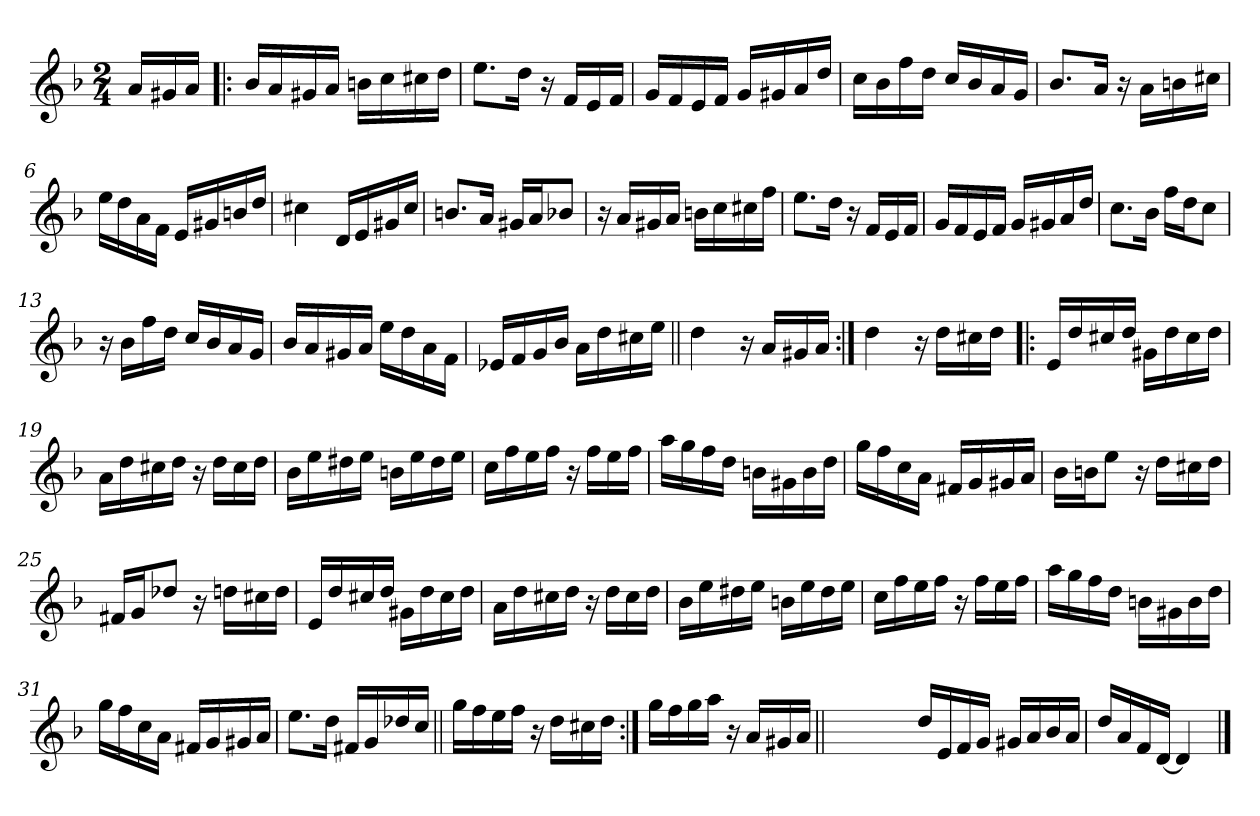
**kern
*part1
*staff1
*clefG2
*k[b-]
*F:
*M2/4
=
16a/LL
16g#X/
16a/JJ
=1!|:
16b-/LL
16a/
16g#X/
16a/JJ
16bn\LL
16cc\
16cc#X\
16dd\JJ
=2
8.ee\L
16dd\Jk
16r
16f/LL
16e/
16f/JJ
=3
16g/LL
16f/
16e/
16f/JJ
16g/LL
16g#X/
16a/
16dd/JJ
!!LO:LB:g=z
=4
16cc\LL
16b-\
16ff\
16dd\JJ
16cc/LL
16b-/
16a/
16g/JJ
=5
8.b-/L
16a/Jk
16r
16a\LL
16bn\
16cc#X\JJ
=6
16ee\LL
16dd\
16a\
16f\JJ
16e/LL
16g#X/
16bn/
16dd/JJ
=7
4cc#X\
16d/LL
16e/
16g#X/
16cc#/JJ
!!LO:LB:g=z
=8
8.bn/L
16a/Jk
16g#X/LL
16a/J
8b-X/J
=9
16r
16a/LL
16g#X/
16a/JJ
16bn\LL
16cc\
16cc#X\
16ff\JJ
=10
8.ee\L
16dd\Jk
16r
16f/LL
16e/
16f/JJ
=11
16g/LL
16f/
16e/
16f/JJ
16g/LL
16g#X/
16a/
16dd/JJ
!!LO:LB:g=z
=12
8.cc\L
16b-\Jk
16ff\LL
16dd\J
8cc\J
=13
16r
16b-\LL
16ff\
16dd\JJ
16cc/LL
16b-/
16a/
16g/JJ
=14
16b-/LL
16a/
16g#X/
16a/JJ
16ee\LL
16dd\
16a\
16f\JJ
=15
16e-X/LL
16f/
16g/
16b-/JJ
16a\LL
16dd\
16cc#X\
16ee\JJ
!!LO:LB:g=z
=16||
4dd\
16r
16a/LL
16g#X/
16a/JJ
=17:|!
4dd\
16r
16dd\LL
16cc#X\
16dd\JJ
=18!|:
16e/LL
16dd/
16cc#X/
16dd/JJ
16g#X\LL
16dd\
16cc#\
16dd\JJ
=19
16a\LL
16dd\
16cc#X\
16dd\JJ
16r
16dd\LL
16cc#\
16dd\JJ
!!LO:LB:g=z
=20
16b-\LL
16ee\
16dd#X\
16ee\JJ
16bn\LL
16ee\
16dd#\
16ee\JJ
=21
16cc\LL
16ff\
16ee\
16ff\JJ
16r
16ff\LL
16ee\
16ff\JJ
=22
16aa\LL
16gg\
16ff\
16dd\JJ
16bn\LL
16g#X\
16b\
16dd\JJ
=23
16gg\LL
16ff\
16cc\
16a\JJ
16f#X/LL
16g/
16g#X/
16a/JJ
!!LO:LB:g=z
=24
16b-\LL
16bn\J
8ee\J
16r
16dd\LL
16cc#X\
16dd\JJ
=25
16f#X/LL
16g/J
8dd-X/J
16r
16ddn\LL
16cc#X\
16dd\JJ
=26
16e/LL
16dd/
16cc#X/
16dd/JJ
16g#X\LL
16dd\
16cc#\
16dd\JJ
=27
16a\LL
16dd\
16cc#X\
16dd\JJ
16r
16dd\LL
16cc#\
16dd\JJ
!!LO:LB:g=z
=28
16b-\LL
16ee\
16dd#X\
16ee\JJ
16bn\LL
16ee\
16dd#\
16ee\JJ
=29
16cc\LL
16ff\
16ee\
16ff\JJ
16r
16ff\LL
16ee\
16ff\JJ
=30
16aa\LL
16gg\
16ff\
16dd\JJ
16bn\LL
16g#X\
16b\
16dd\JJ
=31
16gg\LL
16ff\
16cc\
16a\JJ
16f#X/LL
16g/
16g#X/
16a/JJ
!!LO:LB:g=z
=32
8.ee\L
16dd\Jk
16f#X/LL
16g/
16dd-X/
16cc/JJ
=33||
16gg\LL
16ff\
16ee\
16ff\JJ
16r
16dd\LL
16cc#X\
16dd\JJ
=34:|!
16gg\LL
16ff\
16gg\
16aa\JJ
16r
16a/LL
16g#X/
16a/JJ
=34X1||
*stria0
2ryy
!!LO:LB:g=z
=35-
*stria5
16dd/LL
16e/
16f/
16g/JJ
16g#X/LL
16a/
16b-/
16a/JJ
=36
16dd/LL
16a/
16f/
[16d/JJ
4d/]
==
*-
